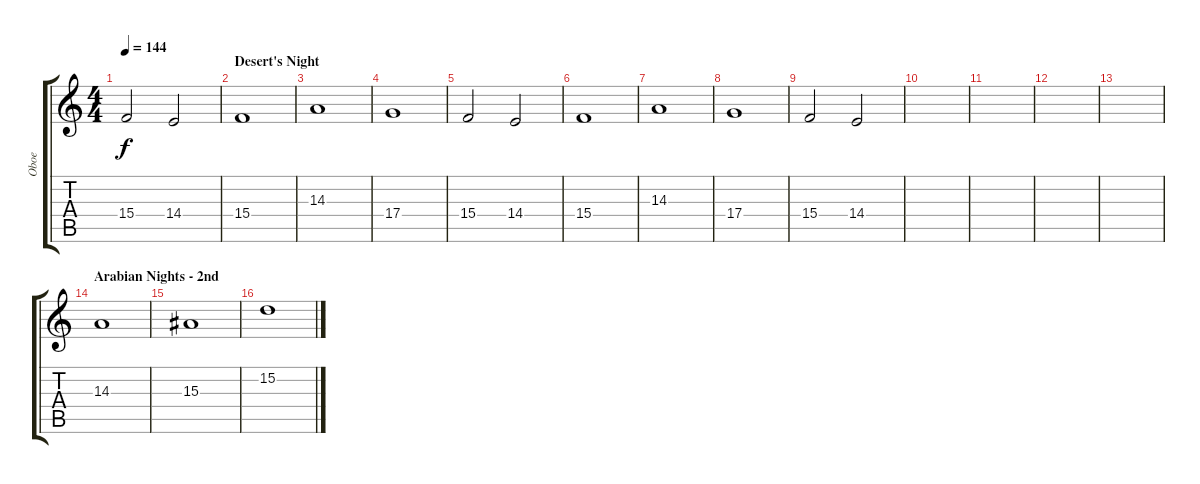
\track ("Oboe" "Oboe") {instrument oboe}
\staff {score tabs}
\tuning (E4 B3 G3 D3 A2 E2) {hide}
\ts (4 4)
\tempo 144
\clef g2
\ks c
15.4.2{dy f} 14.4.2 |
\section ("" "Desert's Night")
15.4.1 |
14.3.1 |
17.4.1 |
15.4.2 14.4.2 |
15.4.1 |
14.3.1 |
17.4.1 |
15.4.2 14.4.2 |
|
|
|
|
\section ("" "Arabian Nights - 2nd")
14.3.1 |
15.3.1 |
15.2.1
